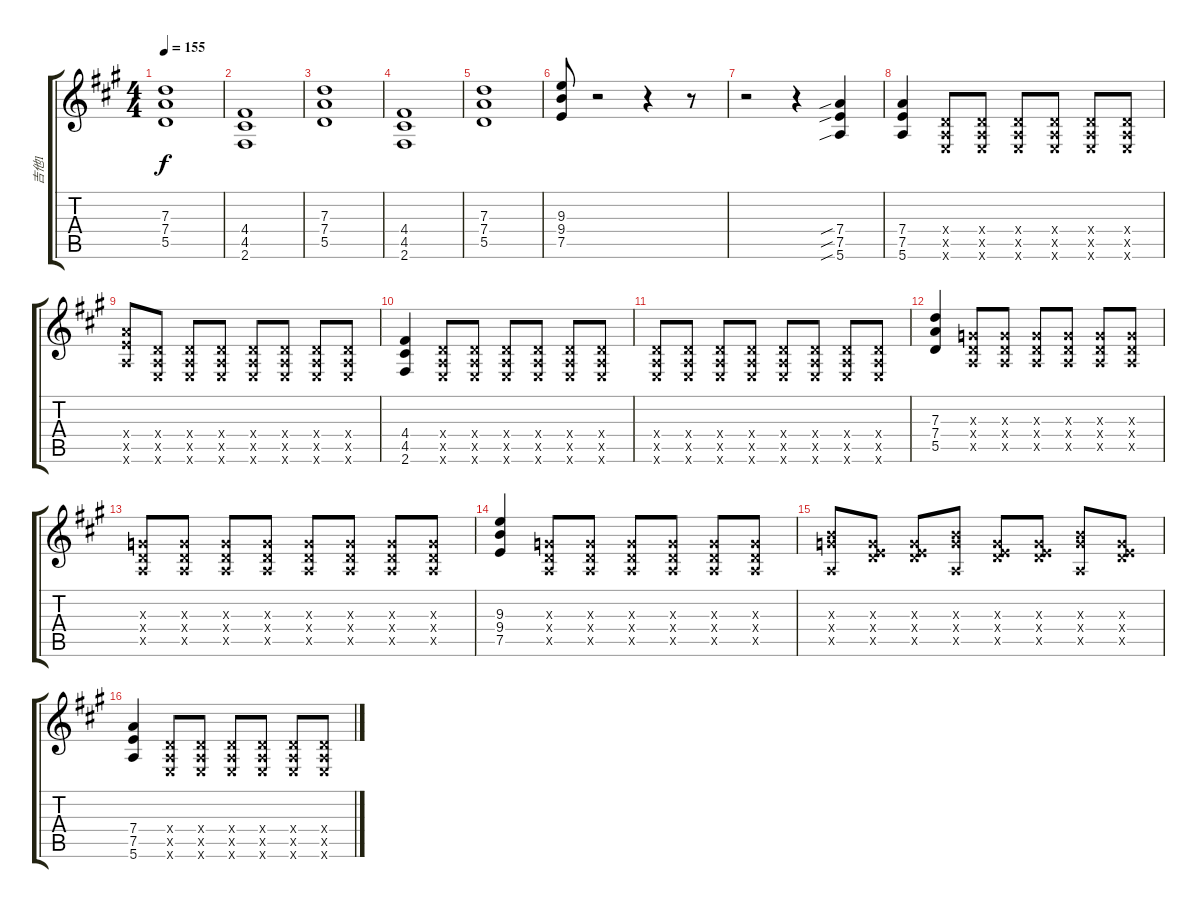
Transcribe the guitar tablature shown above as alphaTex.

\track ("吉他1" "吉他1") {instrument distortionguitar}
\staff {score tabs}
\tuning (E4 B3 G3 D3 A2 E2) {hide}
\ts (4 4)
\tempo 155
\clef g2
\ks a
(7.3 7.4 5.5).1{dy f} |
(4.4 4.5 2.6).1 |
(7.3 7.4 5.5).1 |
(4.4 4.5 2.6).1 |
(7.3 7.4 5.5).1 |
(9.3 9.4 7.5).8 r.2 r.4 r.8 |
r.2 r.4 (7.4{sib} 7.5{sib} 5.6{sib}).4 |
(7.4 7.5 5.6).4 (0.4{x} 0.5{x} 0.6{x}).8 (0.4{x} 0.5{x} 0.6{x}).8 (0.4{x} 0.5{x} 0.6{x}).8 (0.4{x} 0.5{x} 0.6{x}).8 (0.4{x} 0.5{x} 0.6{x}).8 (0.4{x} 0.5{x} 0.6{x}).8 |
(7.4{x} 7.5{x} 5.6{x}).8 (0.4{x} 0.5{x} 0.6{x}).8 (0.4{x} 0.5{x} 0.6{x}).8 (0.4{x} 0.5{x} 0.6{x}).8 (0.4{x} 0.5{x} 0.6{x}).8 (0.4{x} 0.5{x} 0.6{x}).8 (0.4{x} 0.5{x} 0.6{x}).8 (0.4{x} 0.5{x} 0.6{x}).8 |
(4.4 4.5 2.6).4 (0.4{x} 0.5{x} 0.6{x}).8 (0.4{x} 0.5{x} 0.6{x}).8 (0.4{x} 0.5{x} 0.6{x}).8 (0.4{x} 0.5{x} 0.6{x}).8 (0.4{x} 0.5{x} 0.6{x}).8 (0.4{x} 0.5{x} 0.6{x}).8 |
(0.4{x} 0.5{x} 0.6{x}).8 (0.4{x} 0.5{x} 0.6{x}).8 (0.4{x} 0.5{x} 0.6{x}).8 (0.4{x} 0.5{x} 0.6{x}).8 (0.4{x} 0.5{x} 0.6{x}).8 (0.4{x} 0.5{x} 0.6{x}).8 (0.4{x} 0.5{x} 0.6{x}).8 (0.4{x} 0.5{x} 0.6{x}).8 |
(7.3 7.4 5.5).4 (0.3{x} 0.4{x} 0.5{x}).8 (0.3{x} 0.4{x} 0.5{x}).8 (0.3{x} 0.4{x} 0.5{x}).8 (0.3{x} 0.4{x} 0.5{x}).8 (0.3{x} 0.4{x} 0.5{x}).8 (0.3{x} 0.4{x} 0.5{x}).8 |
(0.3{x} 0.4{x} 0.5{x}).8 (0.3{x} 0.4{x} 0.5{x}).8 (0.3{x} 0.4{x} 0.5{x}).8 (0.3{x} 0.4{x} 0.5{x}).8 (0.3{x} 0.4{x} 0.5{x}).8 (0.3{x} 0.4{x} 0.5{x}).8 (0.3{x} 0.4{x} 0.5{x}).8 (0.3{x} 0.4{x} 0.5{x}).8 |
(9.3 9.4 7.5).4 (0.3{x} 0.4{x} 0.5{x}).8 (0.3{x} 0.4{x} 0.5{x}).8 (0.3{x} 0.4{x} 0.5{x}).8 (0.3{x} 0.4{x} 0.5{x}).8 (0.3{x} 0.4{x} 0.5{x}).8 (0.3{x} 0.4{x} 0.5{x}).8 |
(0.3{x} 9.4{x} 0.5{x}).8 (0.3{x} 0.4{x} 7.5{x}).8 (0.3{x} 0.4{x} 7.5{x}).8 (0.3{x} 9.4{x} 0.5{x}).8 (0.3{x} 0.4{x} 7.5{x}).8 (0.3{x} 0.4{x} 7.5{x}).8 (0.3{x} 9.4{x} 0.5{x}).8 (0.3{x} 0.4{x} 7.5{x}).8 |
(7.4 7.5 5.6).4 (0.4{x} 0.5{x} 0.6{x}).8 (0.4{x} 0.5{x} 0.6{x}).8 (0.4{x} 0.5{x} 0.6{x}).8 (0.4{x} 0.5{x} 0.6{x}).8 (0.4{x} 0.5{x} 0.6{x}).8 (0.4{x} 0.5{x} 0.6{x}).8
